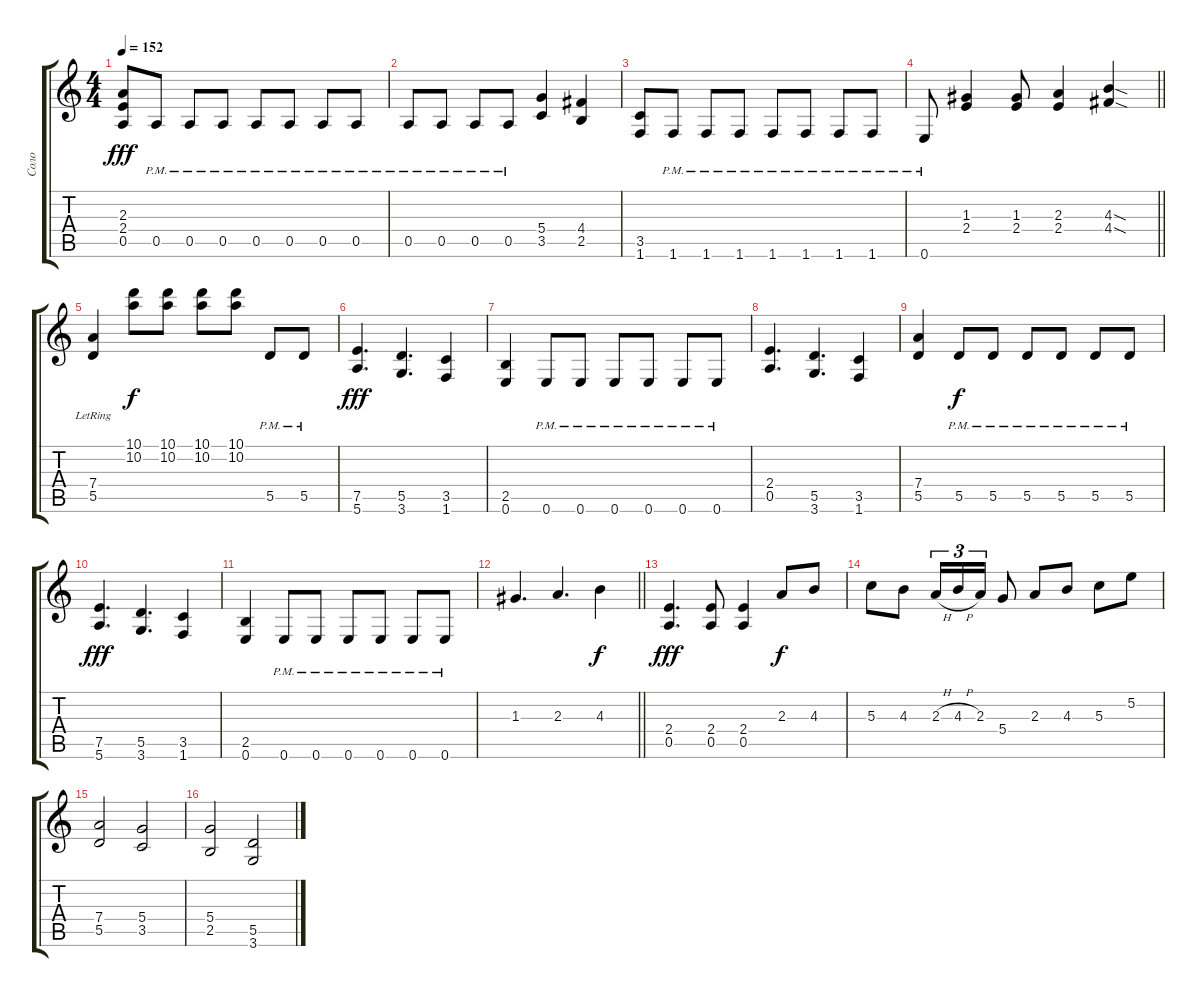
\track ("Соло" "Соло") {instrument distortionguitar}
\staff {score tabs}
\tuning (E4 B3 G3 D3 A2 E2) {hide}
\ts (4 4)
\tempo 152
\clef g2
\ks c
(2.3 2.4 0.5).8{dy fff} 0.5{pm}.8 0.5{pm}.8 0.5{pm}.8 0.5{pm}.8 0.5{pm}.8 0.5{pm}.8 0.5{pm}.8 |
0.5{pm}.8 0.5{pm}.8 0.5{pm}.8 0.5{pm}.8 (5.4 3.5).4 (4.4 2.5).4 |
(3.5 1.6).8 1.6{pm}.8 1.6{pm}.8 1.6{pm}.8 1.6{pm}.8 1.6{pm}.8 1.6{pm}.8 1.6{pm}.8 |
\barLineRight lightlight
0.6{pm}.8 (1.3 2.4).4 (1.3 2.4).8 (2.3 2.4).4 (4.3{sod} 4.4{sod}).4 |
(7.4{lr} 5.5{lr}).4 (10.1 10.2).8{dy f} (10.1 10.2).8 (10.1 10.2).8 (10.1 10.2).8 5.5{pm}.8 5.5{pm}.8 |
(7.5 5.6).4{d dy fff} (5.5 3.6).4{d} (3.5 1.6).4 |
(2.5 0.6).4 0.6{pm}.8 0.6{pm}.8 0.6{pm}.8 0.6{pm}.8 0.6{pm}.8 0.6{pm}.8 |
(2.4 0.5).4{d} (5.5 3.6).4{d} (3.5 1.6).4 |
(7.4 5.5).4 5.5{pm}.8{dy f} 5.5{pm}.8 5.5{pm}.8 5.5{pm}.8 5.5{pm}.8 5.5{pm}.8 |
(7.5 5.6).4{d dy fff} (5.5 3.6).4{d} (3.5 1.6).4 |
(2.5 0.6).4 0.6{pm}.8 0.6{pm}.8 0.6{pm}.8 0.6{pm}.8 0.6{pm}.8 0.6{pm}.8 |
\barLineRight lightlight
1.3.4{d} 2.3.4{d} 4.3.4{dy f} |
(2.4 0.5).4{d dy fff} (2.4 0.5).8 (2.4 0.5).4 2.3.8{dy f} 4.3.8 |
5.3.8 4.3.8 2.3{h}.16{tu (3 2)} 4.3{h}.16{tu (3 2)} 2.3.16{tu (3 2)} 5.4.8 2.3.8 4.3.8 5.3.8 5.2.8 |
(7.4 5.5).2 (5.4 3.5).2 |
(5.4 2.5).2 (5.5 3.6).2
